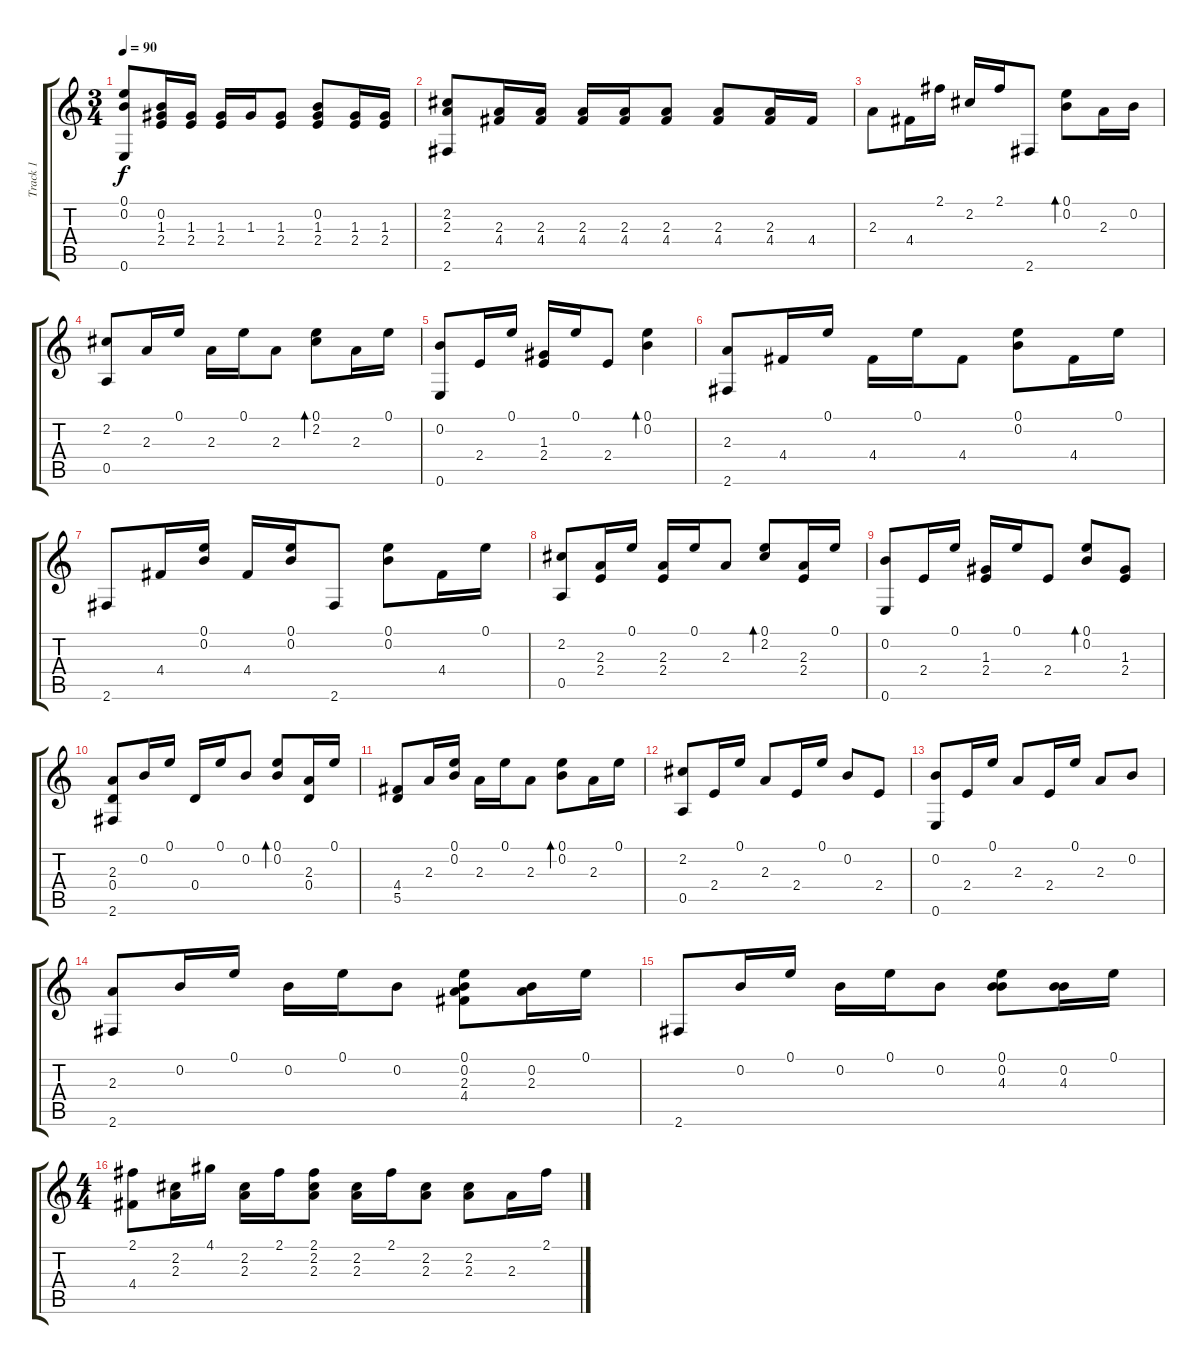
\track ("Track 1" "Track 1") {instrument acousticguitarsteel}
\staff {score tabs}
\tuning (E4 B3 G3 D3 A2 E2) {hide}
\ts (3 4)
\tempo 90
\clef g2
\ks c
(0.1 0.2 0.6).8{dy f} (0.2 1.3 2.4).16 (1.3 2.4).16 (1.3 2.4).16 1.3.16 (1.3 2.4).8 (0.2 1.3 2.4).8 (1.3 2.4).16 (1.3 2.4).16 |
(2.2 2.3 2.6).8 (2.3 4.4).16 (2.3 4.4).16 (2.3 4.4).16 (2.3 4.4).16 (2.3 4.4).8 (2.3 4.4).8 (2.3 4.4).16 4.4.16 |
2.3.8 4.4.16 2.1.16 2.2.16 2.1.16 2.6.8 (0.1 0.2).8{bd 60} 2.3.16 0.2.16 |
(2.2 0.5).8 2.3.16 0.1.16 2.3.16 0.1.16 2.3.8 (0.1 2.2).8{bd 60} 2.3.16 0.1.16 |
(0.2 0.6).8 2.4.16 0.1.16 (1.3 2.4).16 0.1.16 2.4.8 (0.1 0.2).4{bd 60} |
(2.3 2.6).8 4.4.16 0.1.16 4.4.16 0.1.16 4.4.8 (0.1 0.2).8 4.4.16 0.1.16 |
2.6.8 4.4.16 (0.1 0.2).16 4.4.16 (0.1 0.2).16 2.6.8 (0.1 0.2).8 4.4.16 0.1.16 |
(2.2 0.5).8 (2.3 2.4).16 0.1.16 (2.3 2.4).16 0.1.16 2.3.8 (0.1 2.2).8{bd 60} (2.3 2.4).16 0.1.16 |
(0.2 0.6).8 2.4.16 0.1.16 (1.3 2.4).16 0.1.16 2.4.8 (0.1 0.2).8{bd 60} (1.3 2.4).8 |
(2.3 0.4 2.6).8 0.2.16 0.1.16 0.4.16 0.1.16 0.2.8 (0.1 0.2).8{bd 60} (2.3 0.4).16 0.1.16 |
(4.4 5.5).8 2.3.16 (0.1 0.2).16 2.3.16 0.1.16 2.3.8 (0.1 0.2).8{bd 60} 2.3.16 0.1.16 |
(2.2 0.5).8 2.4.16 0.1.16 2.3.8 2.4.16 0.1.16 0.2.8 2.4.8 |
(0.2 0.6).8 2.4.16 0.1.16 2.3.8 2.4.16 0.1.16 2.3.8 0.2.8 |
(2.3 2.6).8 0.2.16 0.1.16 0.2.16 0.1.16 0.2.8 (0.1 0.2 2.3 4.4).8 (0.2 2.3).16 0.1.16 |
2.6.8 0.2.16 0.1.16 0.2.16 0.1.16 0.2.8 (0.1 0.2 4.3).8 (0.2 4.3).16 0.1.16 |
\ts (4 4)
(2.1 4.4).8 (2.2 2.3).16 4.1.16 (2.2 2.3).16 2.1.16 (2.1 2.2 2.3).8 (2.2 2.3).16 2.1.16 (2.2 2.3).8 (2.2 2.3).8 2.3.16 2.1.16
